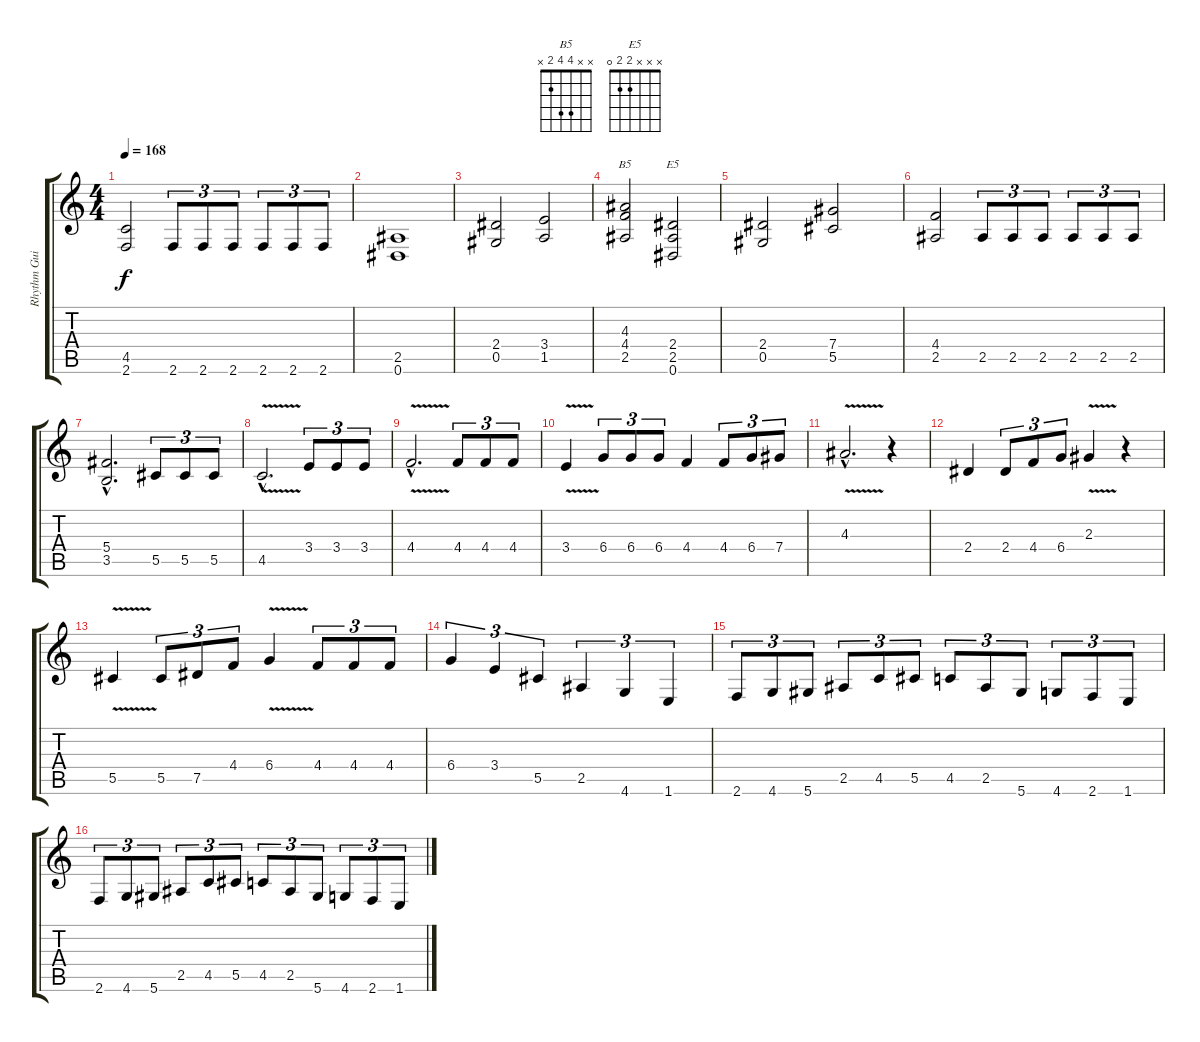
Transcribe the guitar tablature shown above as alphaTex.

\track ("Rhythm Guitar " "Rhythm Gui") {instrument distortionguitar}
\staff {score tabs}
\tuning (Eb4 Bb3 Gb3 Db3 Ab2 Eb2) {hide}
\chord ("B5" x x 4 4 2 x)
\chord ("E5" x x x 2 2 0)
\ts (4 4)
\tempo 168
\clef g2
\ks c
(4.5 2.6).2{dy f} 2.6.8{tu (3 2)} 2.6.8{tu (3 2)} 2.6.8{tu (3 2)} 2.6.8{tu (3 2)} 2.6.8{tu (3 2)} 2.6.8{tu (3 2)} |
(2.5 0.6).1 |
(2.4 0.5).2 (3.4 1.5).2 |
(4.3 4.4 2.5).2{ch "B5"} (2.4 2.5 0.6).2{ch "E5"} |
(2.4 0.5).2 (7.4 5.5).2 |
(4.4 2.5).2 2.5.8{tu (3 2)} 2.5.8{tu (3 2)} 2.5.8{tu (3 2)} 2.5.8{tu (3 2)} 2.5.8{tu (3 2)} 2.5.8{tu (3 2)} |
(5.4{hac} 3.5{hac}).2{d} 5.5.8{tu (3 2)} 5.5.8{tu (3 2)} 5.5.8{tu (3 2)} |
4.5{v hac}.2{d} 3.4.8{tu (3 2)} 3.4.8{tu (3 2)} 3.4.8{tu (3 2)} |
4.4{v hac}.2{d} 4.4.8{tu (3 2)} 4.4.8{tu (3 2)} 4.4.8{tu (3 2)} |
3.4{v}.4 6.4.8{tu (3 2)} 6.4.8{tu (3 2)} 6.4.8{tu (3 2)} 4.4.4 4.4.8{tu (3 2)} 6.4.8{tu (3 2)} 7.4.8{tu (3 2)} |
4.3{v hac}.2{d} r.4 |
2.4.4 2.4.8{tu (3 2)} 4.4.8{tu (3 2)} 6.4.8{tu (3 2)} 2.3{v}.4 r.4 |
5.5{v}.4 5.5.8{tu (3 2)} 7.5.8{tu (3 2)} 4.4.8{tu (3 2)} 6.4{v}.4 4.4.8{tu (3 2)} 4.4.8{tu (3 2)} 4.4.8{tu (3 2)} |
6.4.4{tu (3 2)} 3.4.4{tu (3 2)} 5.5.4{tu (3 2)} 2.5.4{tu (3 2)} 4.6.4{tu (3 2)} 1.6.4{tu (3 2)} |
2.6.8{tu (3 2)} 4.6.8{tu (3 2)} 5.6.8{tu (3 2)} 2.5.8{tu (3 2)} 4.5.8{tu (3 2)} 5.5.8{tu (3 2)} 4.5.8{tu (3 2)} 2.5.8{tu (3 2)} 5.6.8{tu (3 2)} 4.6.8{tu (3 2)} 2.6.8{tu (3 2)} 1.6.8{tu (3 2)} |
2.6.8{tu (3 2)} 4.6.8{tu (3 2)} 5.6.8{tu (3 2)} 2.5.8{tu (3 2)} 4.5.8{tu (3 2)} 5.5.8{tu (3 2)} 4.5.8{tu (3 2)} 2.5.8{tu (3 2)} 5.6.8{tu (3 2)} 4.6.8{tu (3 2)} 2.6.8{tu (3 2)} 1.6.8{tu (3 2)}
